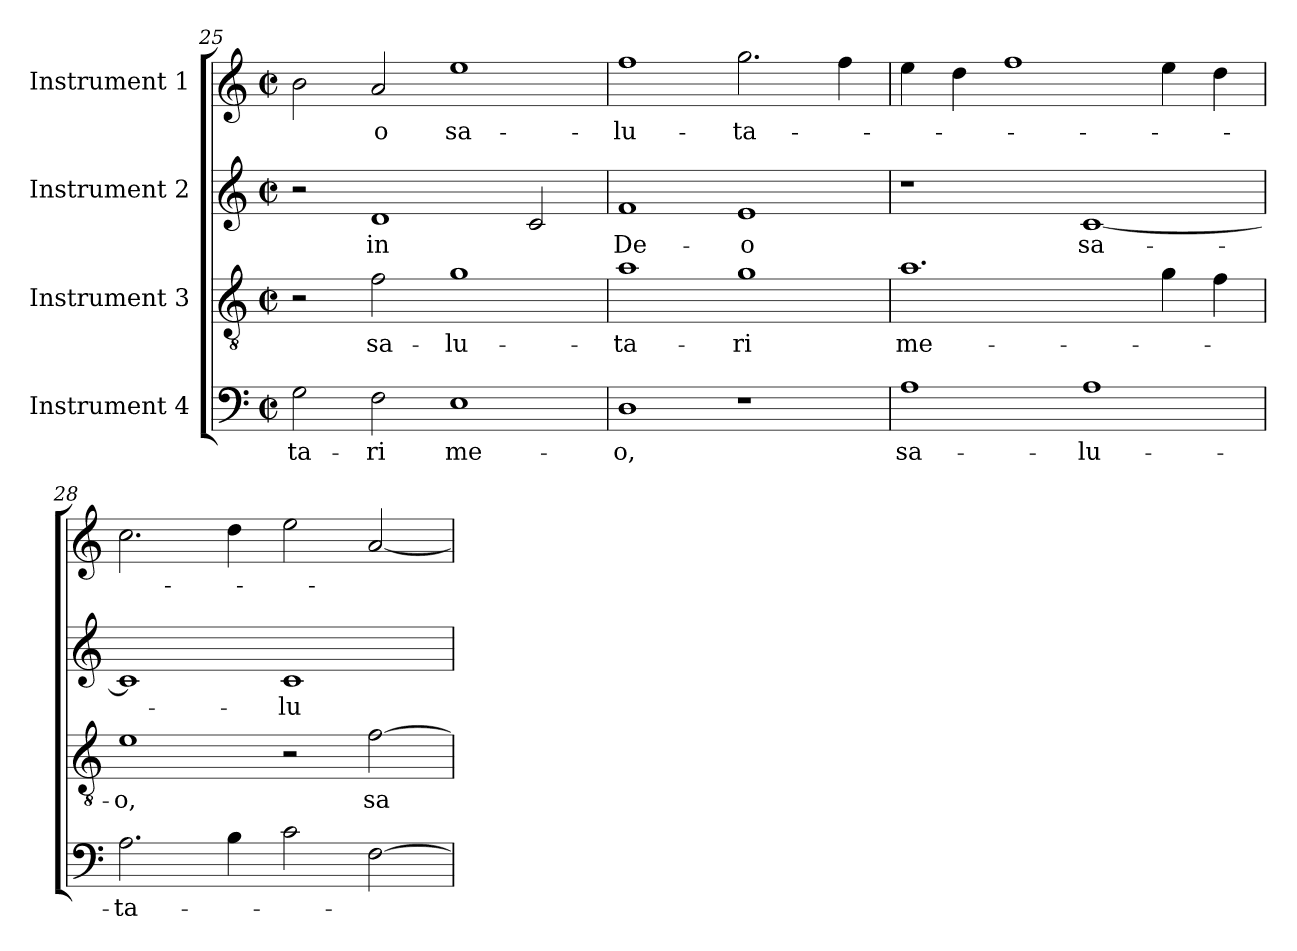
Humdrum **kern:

**kern	**text	**kern	**text	**kern	**text	**kern	**text
*part4	*part4	*part3	*part3	*part2	*part2	*part1	*part1
*staff4	*staff4	*staff3	*staff3	*staff2	*staff2	*staff1	*staff1
*I"Instrument 4	*	*I"Instrument 3	*	*I"Instrument 2	*	*I"Instrument 1	*
*clefF4	*	*clefGv2	*	*clefG2	*	*clefG2	*
*M2/2	*	*M2/2	*	*M2/2	*	*M2/2	*
*met(c|)	*	*met(c|)	*	*met(c|)	*	*met(c|)	*
=25	=25	=25	=25	=25	=25	=25	=25
!	!LO:LY:b:cj	!	!	!	!	!	!
2G\	-ta-	2r	.	2r	.	2b\	.
!	!LO:LY:b:cj	!	!LO:LY:b:cj	!	!LO:LY:b:cj	!	!LO:LY:b:cj
2F\	-ri	2f\	sa-	1d	in	2a/	-o
!	!LO:LY:b:cj	!	!LO:LY:b:cj	!	!	!	!LO:LY:b:cj
1E	me-	1g	-lu-	.	.	1ee	sa-
.	.	.	.	2c/	.	.	.
=26	=26	=26	=26	=26	=26	=26	=26
!	!LO:LY:b:cj	!	!LO:LY:b:cj	!	!LO:LY:b:cj	!	!LO:LY:b:cj
1D	-o,	1a	-ta-	1f	De-	1ff	-lu-
!	!	!	!LO:LY:b:cj	!	!LO:LY:b:rj	!	!LO:LY:b:cj
1r	.	1g	-ri	1e	-o	2.gg\	-ta-
.	.	.	.	.	.	4ff\	.
=27	=27	=27	=27	=27	=27	=27	=27
!	!LO:LY:b:cj	!	!LO:LY:b:cj	!	!	!	!
1A	sa-	1.a	me-	1r	.	4ee\	.
.	.	.	.	.	.	4dd\	.
.	.	.	.	.	.	1ff	.
!	!LO:LY:b:cj	!	!	!	!LO:LY:b:cj	!	!
1A	-lu-	.	.	[<1c	sa-	.	.
.	.	4g\	.	.	.	4ee\	.
.	.	4f\	.	.	.	4dd\	.
=28	=28	=28	=28	=28	=28	=28	=28
!	!LO:LY:b:cj	!	!LO:LY:b:cj	!	!	!	!
2.A\	-ta-	1e	-o,	1c]	.	2.cc\	.
4B\	.	.	.	.	.	4dd\	.
!	!	!	!	!	!LO:LY:b:cj	!	!
2c\	.	2r	.	1c	-lu-	2ee\	.
!	!	!	!LO:LY:b	!	!	!	!
[<2F\	.	[<2f\	sa-	.	.	[>2a/	.
=	=	=	=	=	=	=	=
*-	*-	*-	*-	*-	*-	*-	*-
